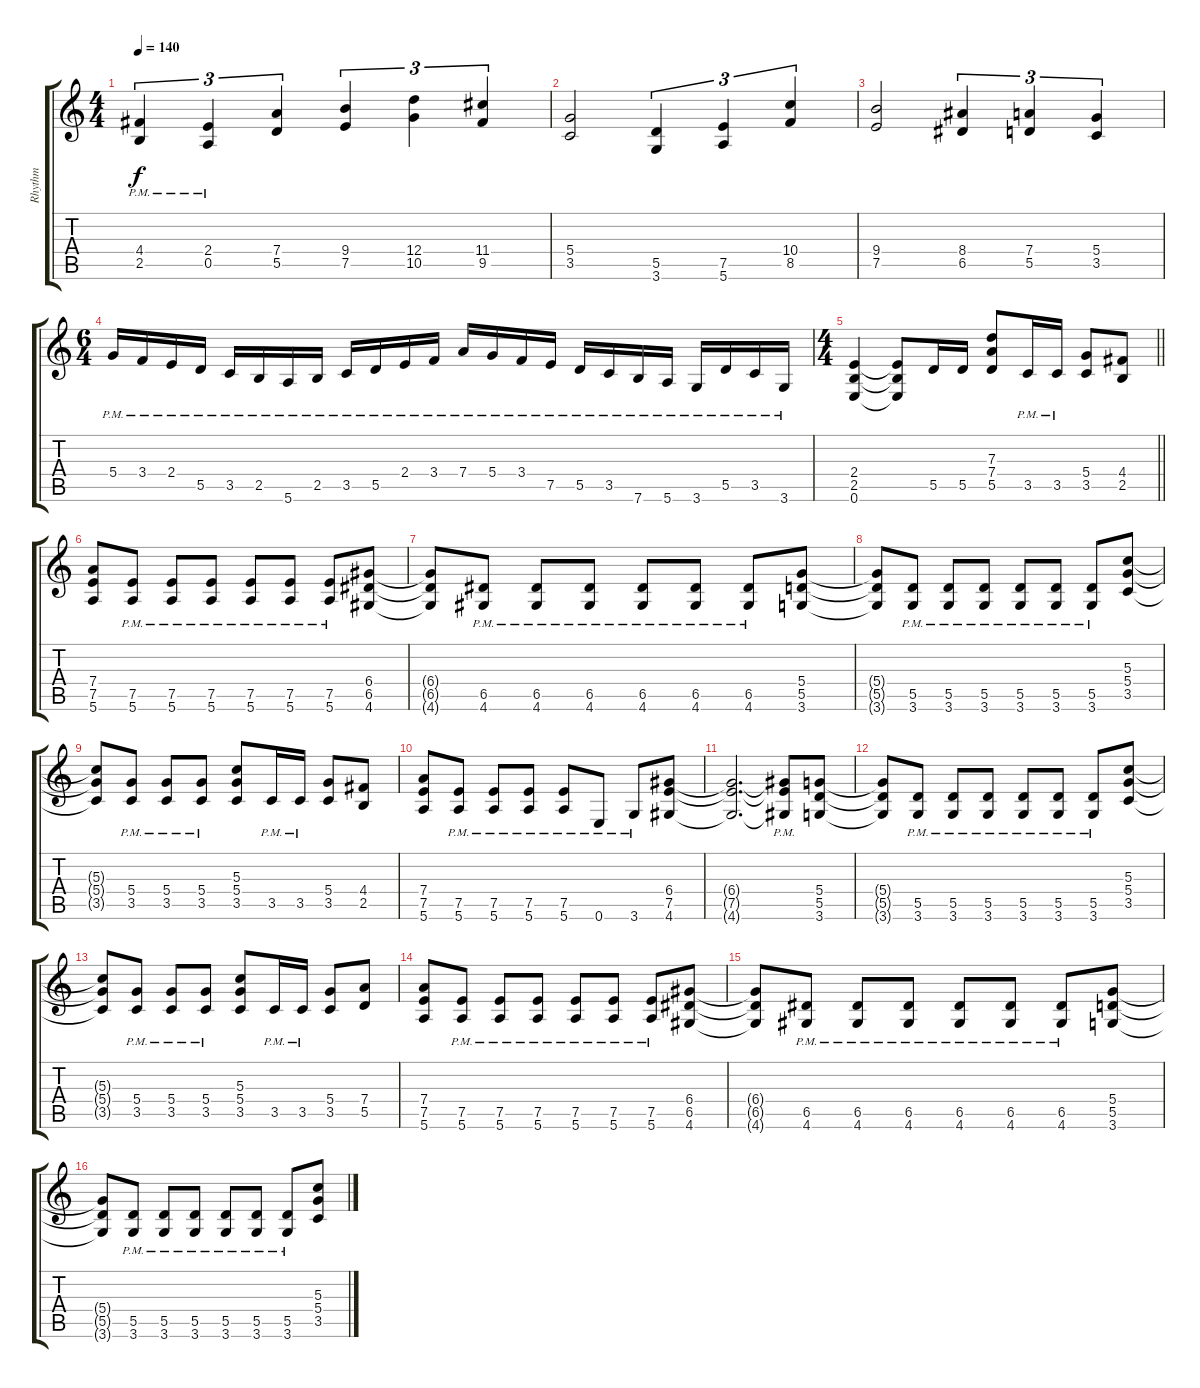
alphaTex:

\track ("Rhythm" "Rhythm") {instrument overdrivenguitar}
\staff {score tabs}
\tuning (E4 B3 G3 D3 A2 E2) {hide}
\ts (4 4)
\tempo 140
\clef g2
\ks c
(4.4{pm} 2.5{pm}).4{tu (3 2) dy f} (2.4{pm} 0.5{pm}).4{tu (3 2)} (7.4 5.5).4{tu (3 2)} (9.4 7.5).4{tu (3 2)} (12.4 10.5).4{tu (3 2)} (11.4 9.5).4{tu (3 2)} |
(5.4 3.5).2 (5.5 3.6).4{tu (3 2)} (7.5 5.6).4{tu (3 2)} (10.4 8.5).4{tu (3 2)} |
(9.4 7.5).2 (8.4 6.5).4{tu (3 2)} (7.4 5.5).4{tu (3 2)} (5.4 3.5).4{tu (3 2)} |
\ts (6 4)
5.4{pm}.16 3.4{pm}.16 2.4{pm}.16 5.5{pm}.16 3.5{pm}.16 2.5{pm}.16 5.6{pm}.16 2.5{pm}.16 3.5{pm}.16 5.5{pm}.16 2.4{pm}.16 3.4{pm}.16 7.4{pm}.16 5.4{pm}.16 3.4{pm}.16 7.5{pm}.16 5.5{pm}.16 3.5{pm}.16 7.6{pm}.16 5.6{pm}.16 3.6{pm}.16 5.5{pm}.16 3.5{pm}.16 3.6{pm}.16 |
\ts (4 4)
\barLineRight lightlight
(2.4 2.5 0.6).4 (2.4{t} 2.5{t} 0.6{t}).8 5.5.16 5.5.16 (7.3 7.4 5.5).8 3.5{pm}.16 3.5{pm}.16 (5.4 3.5).8 (4.4 2.5).8 |
(7.4 7.5 5.6).8 (7.5{pm} 5.6{pm}).8 (7.5{pm} 5.6{pm}).8 (7.5{pm} 5.6{pm}).8 (7.5{pm} 5.6{pm}).8 (7.5{pm} 5.6{pm}).8 (7.5{pm} 5.6{pm}).8 (6.4 6.5 4.6).8 |
(6.4{t} 6.5{t} 4.6{t}).8 (6.5{pm} 4.6{pm}).8 (6.5{pm} 4.6{pm}).8 (6.5{pm} 4.6{pm}).8 (6.5{pm} 4.6{pm}).8 (6.5{pm} 4.6{pm}).8 (6.5{pm} 4.6{pm}).8 (5.4 5.5 3.6).8 |
(5.4{t} 5.5{t} 3.6{t}).8 (5.5{pm} 3.6{pm}).8 (5.5{pm} 3.6{pm}).8 (5.5{pm} 3.6{pm}).8 (5.5{pm} 3.6{pm}).8 (5.5{pm} 3.6{pm}).8 (5.5{pm} 3.6{pm}).8 (5.3 5.4 3.5).8 |
(5.3{t} 5.4{t} 3.5{t}).8 (5.4{pm} 3.5{pm}).8 (5.4{pm} 3.5{pm}).8 (5.4{pm} 3.5{pm}).8 (5.3 5.4 3.5).8 3.5{pm}.16 3.5{pm}.16 (5.4 3.5).8 (4.4 2.5).8 |
(7.4 7.5 5.6).8 (7.5{pm} 5.6{pm}).8 (7.5{pm} 5.6{pm}).8 (7.5{pm} 5.6{pm}).8 (7.5{pm} 5.6{pm}).8 0.6{pm}.8 3.6{pm}.8 (6.4 7.5 4.6).8 |
(6.4{t} 7.5{t} 4.6{t}).2{d} (6.4{t} 7.5{pm t} 4.6{pm t}).8 (5.4 5.5 3.6).8 |
(5.4{t} 5.5{t} 3.6{t}).8 (5.5{pm} 3.6{pm}).8 (5.5{pm} 3.6{pm}).8 (5.5{pm} 3.6{pm}).8 (5.5{pm} 3.6{pm}).8 (5.5{pm} 3.6{pm}).8 (5.5{pm} 3.6{pm}).8 (5.3 5.4 3.5).8 |
(5.3{t} 5.4{t} 3.5{t}).8 (5.4{pm} 3.5{pm}).8 (5.4{pm} 3.5{pm}).8 (5.4{pm} 3.5{pm}).8 (5.3 5.4 3.5).8 3.5{pm}.16 3.5{pm}.16 (5.4 3.5).8 (7.4 5.5).8 |
(7.4 7.5 5.6).8 (7.5{pm} 5.6{pm}).8 (7.5{pm} 5.6{pm}).8 (7.5{pm} 5.6{pm}).8 (7.5{pm} 5.6{pm}).8 (7.5{pm} 5.6{pm}).8 (7.5{pm} 5.6{pm}).8 (6.4 6.5 4.6).8 |
(6.4{t} 6.5{t} 4.6{t}).8 (6.5{pm} 4.6{pm}).8 (6.5{pm} 4.6{pm}).8 (6.5{pm} 4.6{pm}).8 (6.5{pm} 4.6{pm}).8 (6.5{pm} 4.6{pm}).8 (6.5{pm} 4.6{pm}).8 (5.4 5.5 3.6).8 |
(5.4{t} 5.5{t} 3.6{t}).8 (5.5{pm} 3.6{pm}).8 (5.5{pm} 3.6{pm}).8 (5.5{pm} 3.6{pm}).8 (5.5{pm} 3.6{pm}).8 (5.5{pm} 3.6{pm}).8 (5.5{pm} 3.6{pm}).8 (5.3 5.4 3.5).8
